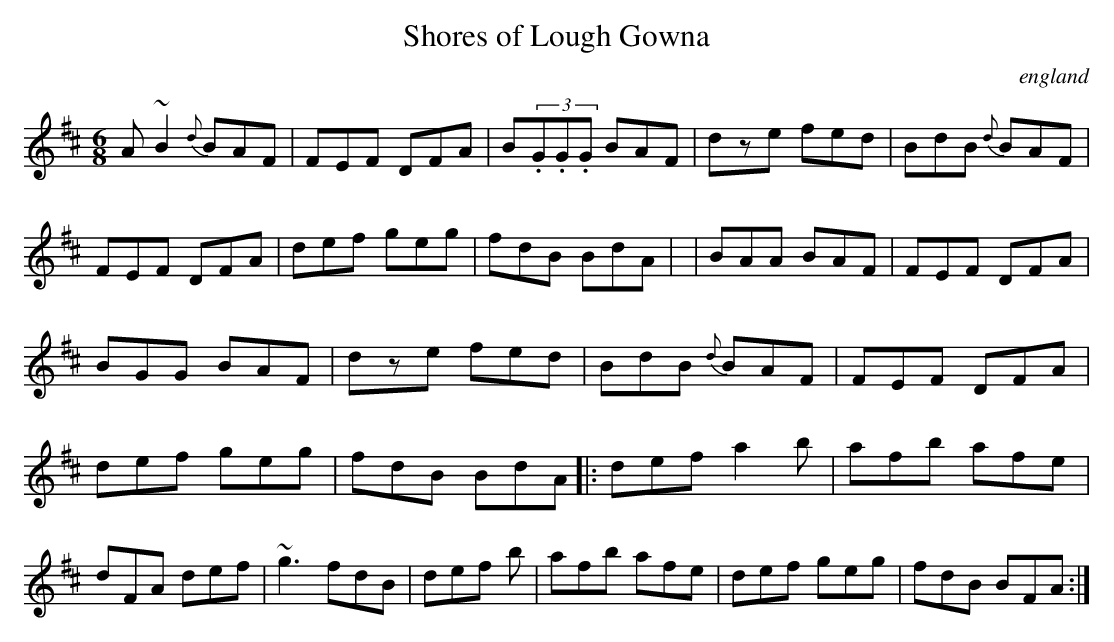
X:1
T:Shores of Lough Gowna
O:england
M:6/8
L:1/8
K:D
A~B2 {d}BAF | FEF DFA | B(3.G.G.G BAF | dze fed | BdB {d}BAF | FEF DFA |\
def geg | fdB BdA | |BAA BAF | FEF DFA | BGG BAF | dze fed |\
BdB {d}BAF | FEF DFA | def geg | fdB BdA |: def a2b | afb afe |\
dFA def | ~g3 fdB | def +A2a2+b | afb afe | def geg | fdB BFA :|
